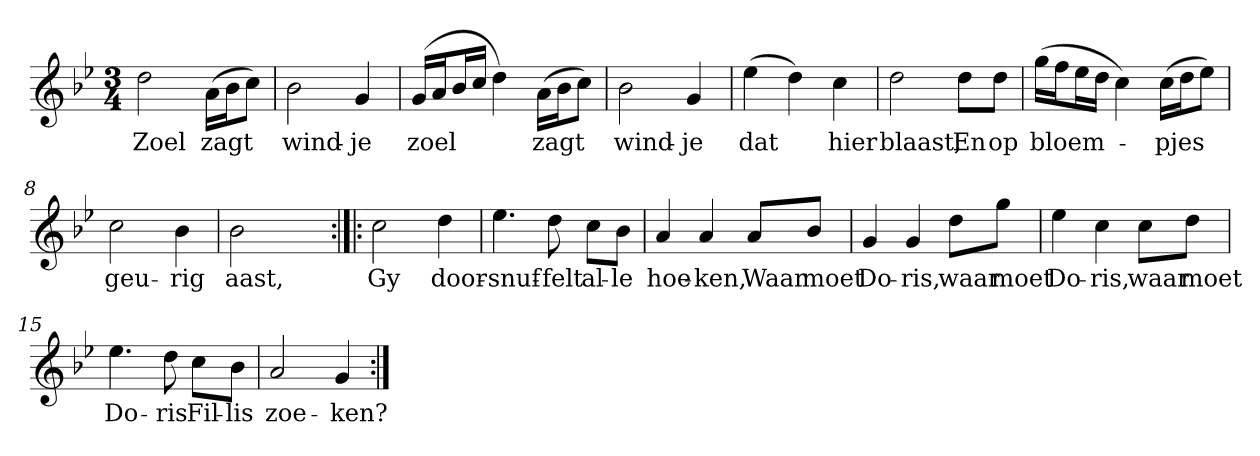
**kern	**text
*part1	*part1
*staff1	*staff1
*clefG2	*
*k[b-e-]	*
*g:	*
*M3/4	*
*MM120	*
=1	=1
2dd	Zoel
(16a\LL	zagt
16b-\J	.
8cc\J)	.
=2	=2
2b-	wind-
4g	-je
=3	=3
(16g/LL	zoel
16a/J	.
16b-/L	.
16cc/JJ	.
4dd)	.
(16a\LL	zagt
16b-\J	.
8cc\J)	.
=4	=4
2b-	wind-
4g	-je
=5	=5
(4ee-	dat
4dd)	.
4cc	hier
=6	=6
2dd	blaast,
8dd\L	En
8dd\J	op
=7	=7
(16gg\LL	bloem-
16ff\J	.
16ee-\L	.
16dd\JJ	.
4cc)	.
(16cc\LL	-pjes
16dd\J	.
8ee-\J)	.
=8	=8
2cc	geu-
4b-	-rig
=9	=9
2b-	aast,
4ryy	.
=10:|!|:	=10:|!|:
2cc	Gy
4dd	door-
=11	=11
4.ee-	-snuf-
8dd	-felt
8cc\L	al-
8b-\J	-le
=12	=12
4a	hoe-
4a	-ken,
8a/L	Waar
8b-/J	moet
=13	=13
4g	Do-
4g	-ris,
8dd\L	waar
8gg\J	moet
=14	=14
4ee-	Do-
4cc	-ris,
8cc\L	waar
8dd\J	moet
=15	=15
4.ee-	Do-
8dd	-ris
8cc\L	Fil-
8b-\J	-lis
=16	=16
2a	zoe-
4g	-ken?
=:|!	=:|!
*-	*-
